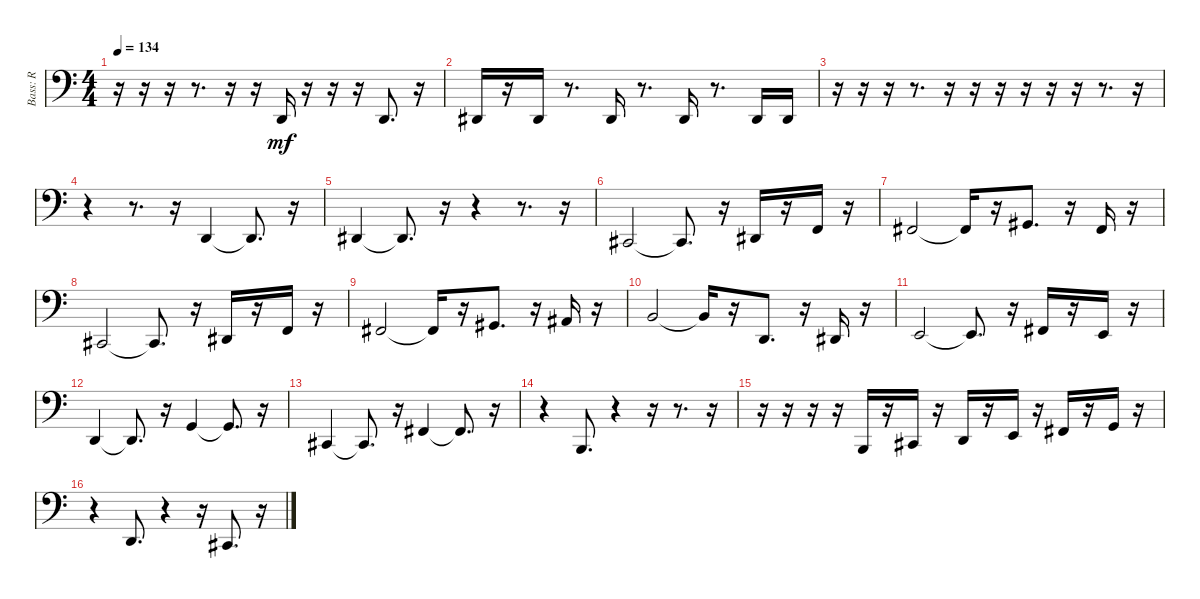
\track ("Bass: R" "Bass: R") {instrument tuba}
\staff {score}
\tuning (E4 B3 G3 D3 A2 E2 B1) {hide}
\ts (4 4)
\tempo 134
\clef f4
\ks c
r.16{dy mf} r.16 r.16 r.8{d} r.16 r.16 3.7.16 r.16 r.16 r.16 3.7.8{d} r.16 |
4.7.16 r.16 4.7.16 r.8{d} 4.7.16 r.8{d} 4.7.16 r.8{d} 4.7.16 4.7.16 |
r.16 r.16 r.16 r.8{d} r.16 r.16 r.16 r.16 r.16 r.16 r.8{d} r.16 |
r.4 r.8{d} r.16 3.7.4 3.7{t}.8{d} r.16 |
4.7.4 4.7{t}.8{d} r.16 r.4 r.8{d} r.16 |
2.7.2 2.7{t}.8{d} r.16 4.7.16 r.16 1.6.16 r.16 |
2.6.2 2.6{t}.16 r.16 4.6.8{d} r.16 2.6.16 r.16 |
2.7.2 2.7{t}.8{d} r.16 4.7.16 r.16 1.6.16 r.16 |
2.6.2 2.6{t}.16 r.16 4.6.8{d} r.16 1.5.16 r.16 |
2.5.2 2.5{t}.16 r.16 3.7.8{d} r.16 4.7.16 r.16 |
0.6.2 0.6{t}.8{d} r.16 2.6.16 r.16 0.6.16 r.16 |
3.7.4 3.7{t}.8{d} r.16 3.6.4 3.6{t}.8{d} r.16 |
2.7.4 2.7{t}.8{d} r.16 2.6.4 2.6{t}.8{d} r.16 |
r.4 0.7.8{d} r.4 r.16 r.8{d} r.16 |
r.16 r.16 r.16 r.16 0.7.16 r.16 2.7.16 r.16 3.7.16 r.16 0.6.16 r.16 2.6.16 r.16 3.6.16 r.16 |
r.4 3.7.8{d} r.4 r.16 2.7.8{d} r.16
